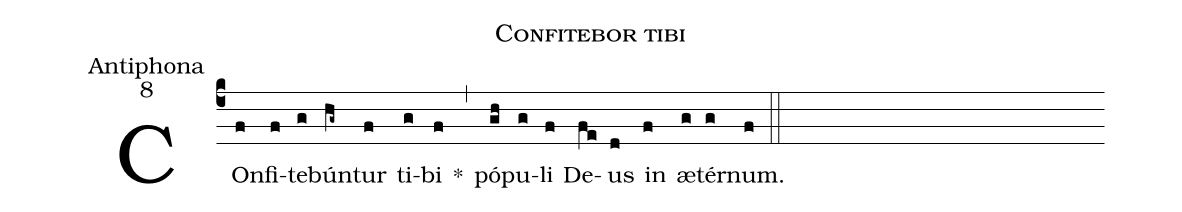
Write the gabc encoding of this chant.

name:Confitebor tibi;
office-part:Antiphona;
mode:8;
%%
(c4)
COn(f)fi(f)te(g)bún(hg~)tur(f) ti(g)bi(f) *(,)
pó(gh)pu(g)li(f) De(fe)us(d) in(f) æ(g)tér(g)num.(f) (::)
